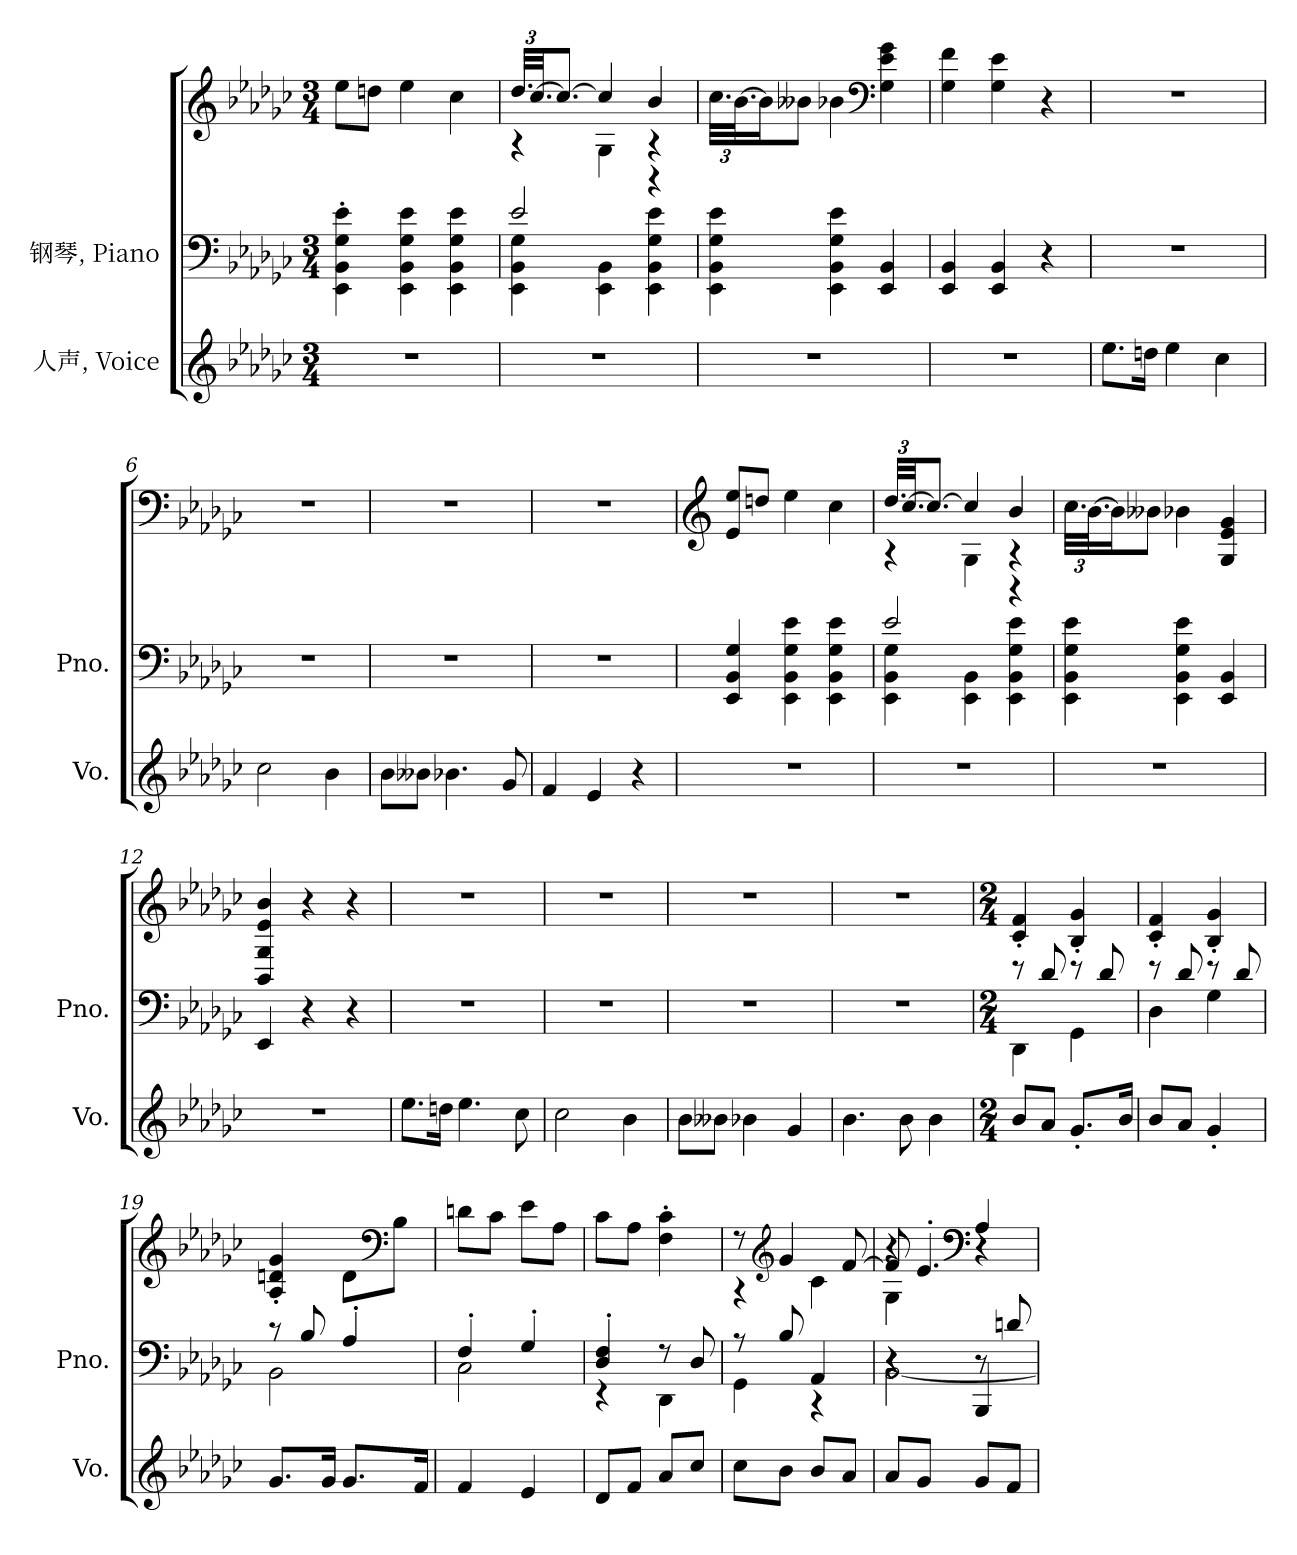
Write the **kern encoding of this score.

**kern	**kern	**kern
*part2	*part1	*part1
*staff3	*staff2	*staff1
*I"人声, Voice	*I"钢琴, Piano	*
*I'Vo.	*I'Pno.	*
*clefG2	*clefF4	*clefG2
*k[b-e-a-d-g-c-]	*k[b-e-a-d-g-c-]	*k[b-e-a-d-g-c-]
*M3/4	*M3/4	*M3/4
*MM104	*MM104	*MM104
=1	=1	=1
2.r	4EE-\' 4BB-\' 4G-\' 4e-\'	8ee-\L
.	.	8ddn\J
.	4EE-\ 4BB-\ 4G-\ 4e-\	4ee-\
.	4EE-\ 4BB-\ 4G-\ 4e-\	4cc-\
=2	=2	=2
*	*^	*
*	*	*	*Xbrackettup
*	*	*	*^
2.r	2e-/	4EE-\ 4BB-\ 4G-\	48.dd-/LLL	4r
.	.	.	[48.cc-/JJ	.
.	.	.	8.cc-/J_	.
.	.	4EE-\ 4BB-\	4cc-/]	4G-\
.	4r	4EE-\ 4BB-\ 4G-\ 4e-\	4b-/	4r
*	*v	*v	*	*
*	*	*v	*v
=3	=3	=3
2.r	4EE-\ 4BB-\ 4G-\ 4e-\	48.cc-\LLL
.	.	[48.b-\J
.	.	16b-\J]
.	.	8b--X\J
.	4EE-\ 4BB-\ 4G-\ 4e-\	4b-X\
*	*	*clefF4
.	4EE-/ 4BB-/	4G-\ 4e-\ 4g-\
=4	=4	=4
2.r	4EE-/ 4BB-/	4G-\ 4f\
.	4EE-/ 4BB-/	4G-\ 4e-\
.	4r	4r
!!LO:LB:g=z
=5	=5	=5
8.ee-\L	2.r	2.r
16ddn\Jk	.	.
4ee-\	.	.
4cc-\	.	.
=6	=6	=6
2cc-\	2.r	2.r
4b-\	.	.
=7	=7	=7
8b-\L	2.r	2.r
8b--X\J	.	.
4.b-X\	.	.
8g-/	.	.
=8	=8	=8
4f/	2.r	2.r
4e-/	.	.
4r	.	.
=9	=9	=9
*	*	*clefG2
*	*	*MM104
2.r	4EE-/ 4BB-/ 4G-/	8e-/ 8ee-/L
.	.	8ddn/J
.	4EE-\ 4BB-\ 4G-\ 4e-\	4ee-\
.	4EE-\ 4BB-\ 4G-\ 4e-\	4cc-\
=10	=10	=10
*	*^	*^
2.r	2e-/	4EE-\ 4BB-\ 4G-\	48.dd-/LLL	4r
.	.	.	[48.cc-/JJ	.
.	.	.	8.cc-/J_	.
.	.	4EE-\ 4BB-\	4cc-/]	4G-\
.	4r	4EE-\ 4BB-\ 4G-\ 4e-\	4b-/	4r
*	*v	*v	*	*
*	*	*v	*v
!!LO:LB:g=z
=11	=11	=11
2.r	4EE-\ 4BB-\ 4G-\ 4e-\	48.cc-\LLL
.	.	[48.b-\J
.	.	16b-\J]
.	.	8b--X\J
.	4EE-\ 4BB-\ 4G-\ 4e-\	4b-X\
.	4EE-/ 4BB-/	4G-/ 4e-/ 4g-/
=12	=12	=12
2.r	4EE-/	4BB-/ 4G-/ 4e-/ 4b-/
.	4r	4r
.	4r	4r
=13	=13	=13
8.ee-\L	2.r	2.r
16ddn\Jk	.	.
4.ee-\	.	.
8cc-\	.	.
=14	=14	=14
2cc-\	2.r	2.r
4b-\	.	.
=15	=15	=15
8b-\L	2.r	2.r
8b--X\J	.	.
4b-X\	.	.
4g-/	.	.
=16	=16	=16
4.b-\	2.r	2.r
8b-\	.	.
4b-\	.	.
!!LO:LB:g=z
=17	=17	=17
*M2/4	*M2/4	*M2/4
*	*^	*
8b-/L	8r	4DD-\	4c-/' 4f/'
8a-/J	8d-/	.	.
8.g-'/L	8r	4GG-\	4B-/' 4g-/'
.	8d-/	.	.
16b-/Jk	.	.	.
=18	=18	=18	=18
8b-/L	8r	4D-\	4c-/' 4f/'
8a-/J	8d-/	.	.
4g-'/	8r	4G-\	4B-/' 4g-/'
.	8d-/	.	.
=19	=19	=19	=19
8.g-/L	8r	2BB-\	4A-/' 4dn/' 4g-/'
.	8B-/	.	.
16g-/Jk	.	.	.
8.g-/L	4A-'/	.	8d\L
*	*	*	*clefF4
.	.	.	8B-\J
16f/Jk	.	.	.
=20	=20	=20	=20
4f/	4F'/	2C-\	8dn\L
.	.	.	8c-\J
4e-/	4G-'/	.	8e-\L
.	.	.	8A-\J
=21	=21	=21	=21
8d-/L	4D-/' 4F/'	4r	8c-\L
8f/J	.	.	8A-\J
8a-/L	8r	4DD-\	4F\' 4c-\'
8cc-/J	8D-/	.	.
=22	=22	=22	=22
*	*	*	*^
8cc-\L	8r	4GG-\	8r	4r
*	*	*	*clefG2	*
8b-\J	8B-/	.	4g-/	.
8b-/L	4AA-/	4r	.	4c-\
8a-/J	.	.	[8f/	.
!!LO:PB:g=z
=23	=23	=23	=23	=23
*	*	*^	*	*^
8a-/L	4r	[2BB-\	4r	8f/]	4G-\	4r
8g-/J	.	.	.	4.e-'/	.	.
*	*	*	*	*clefF4	*	*
8g-/L	8r	.	4BBB-/	.	4r	4A-/
8f/J	8dn/	.	.	.	.	.
*	*v	*v	*v	*	*	*
*	*	*v	*v	*v
=	=	=
*-	*-	*-
